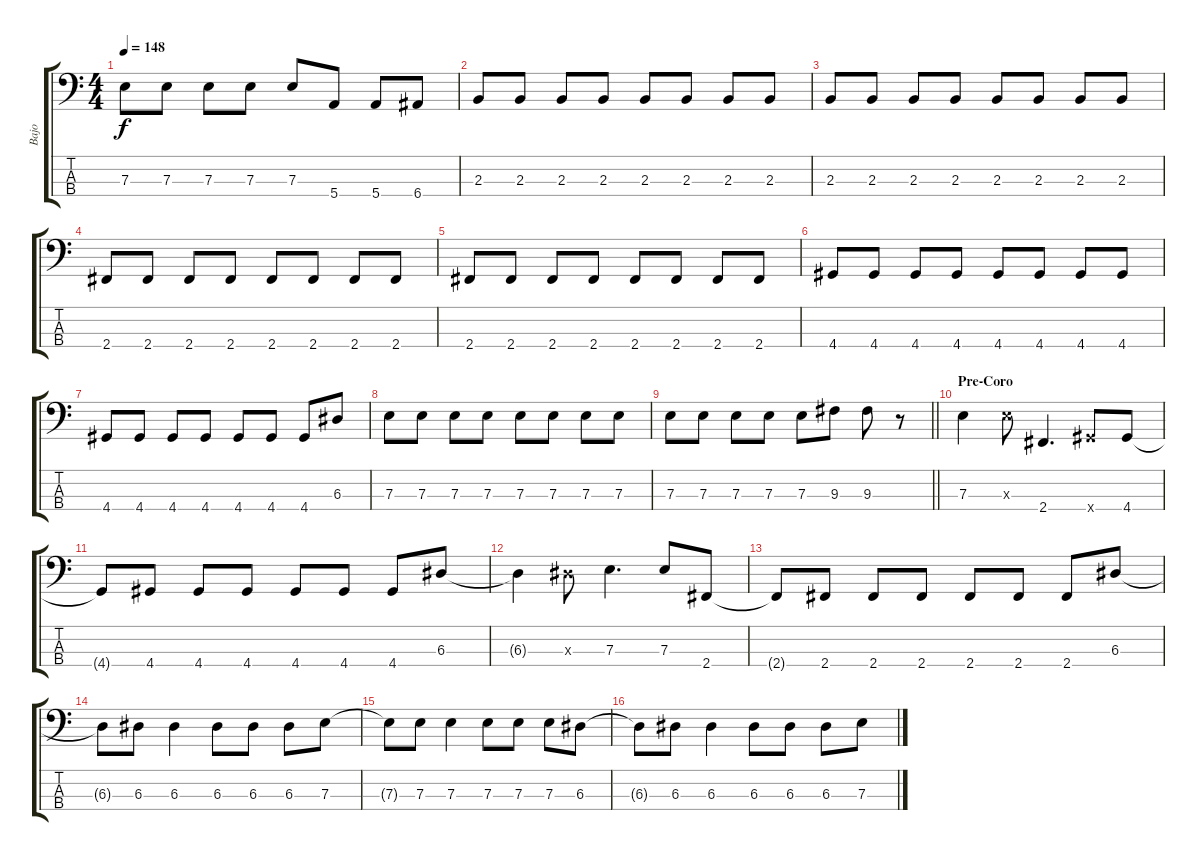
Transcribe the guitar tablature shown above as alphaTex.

\track ("Bajo" "Bajo") {instrument electricbassfinger}
\staff {score tabs}
\tuning (G2 D2 A1 E1) {hide}
\ts (4 4)
\tempo 148
\clef f4
\ks c
7.3.8{dy f} 7.3.8 7.3.8 7.3.8 7.3.8 5.4.8 5.4.8 6.4.8 |
2.3.8 2.3.8 2.3.8 2.3.8 2.3.8 2.3.8 2.3.8 2.3.8 |
2.3.8 2.3.8 2.3.8 2.3.8 2.3.8 2.3.8 2.3.8 2.3.8 |
2.4.8 2.4.8 2.4.8 2.4.8 2.4.8 2.4.8 2.4.8 2.4.8 |
2.4.8 2.4.8 2.4.8 2.4.8 2.4.8 2.4.8 2.4.8 2.4.8 |
4.4.8 4.4.8 4.4.8 4.4.8 4.4.8 4.4.8 4.4.8 4.4.8 |
4.4.8 4.4.8 4.4.8 4.4.8 4.4.8 4.4.8 4.4.8 6.3.8 |
7.3.8 7.3.8 7.3.8 7.3.8 7.3.8 7.3.8 7.3.8 7.3.8 |
\barLineRight lightlight
7.3.8 7.3.8 7.3.8 7.3.8 7.3.8 9.3.8 9.3.8 r.8 |
\section ("" "Pre-Coro")
7.3.4 7.3{x}.8 2.4.4{d} 4.4{x}.8 4.4.8 |
4.4{t}.8 4.4.8 4.4.8 4.4.8 4.4.8 4.4.8 4.4.8 6.3.8 |
6.3{t}.4 6.3{x}.8 7.3.4{d} 7.3.8 2.4.8 |
2.4{t}.8 2.4.8 2.4.8 2.4.8 2.4.8 2.4.8 2.4.8 6.3.8 |
6.3{t}.8 6.3.8 6.3.4 6.3.8 6.3.8 6.3.8 7.3.8 |
7.3{t}.8 7.3.8 7.3.4 7.3.8 7.3.8 7.3.8 6.3.8 |
6.3{t}.8 6.3.8 6.3.4 6.3.8 6.3.8 6.3.8 7.3.8
